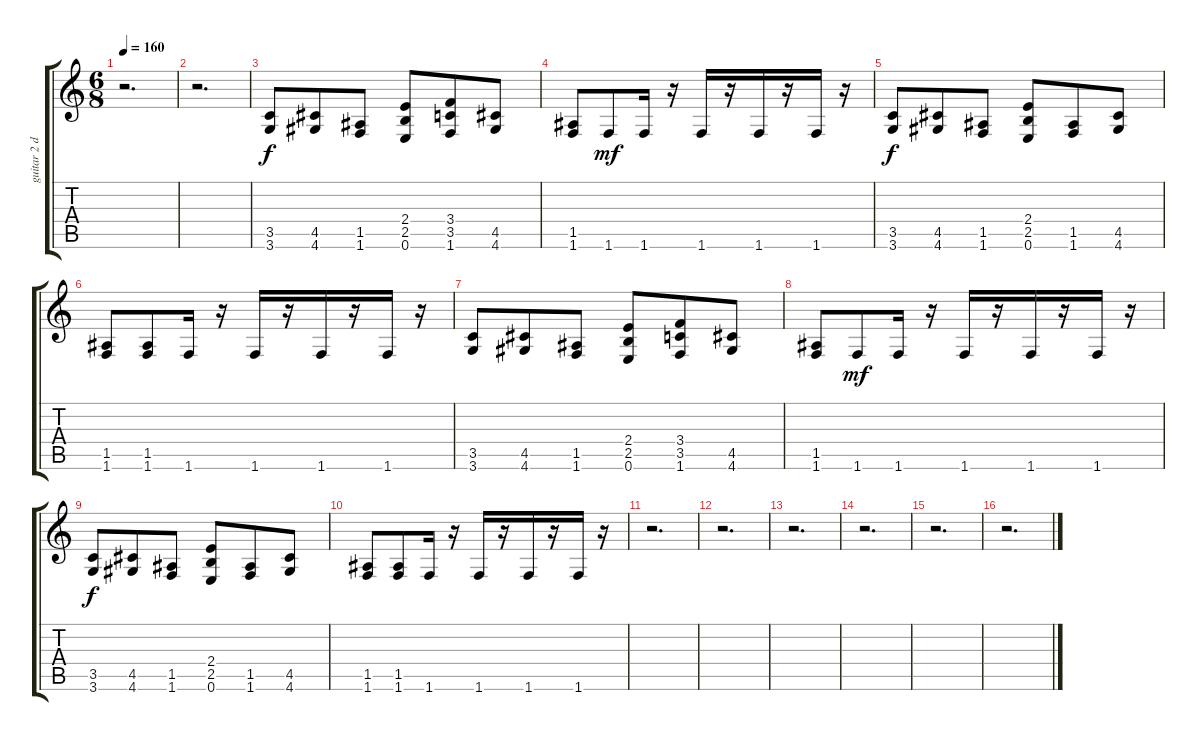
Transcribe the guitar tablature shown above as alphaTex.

\track ("guitar 2 double" "guitar 2 d") {instrument distortionguitar}
\staff {score tabs}
\tuning (E4 B3 G3 D3 A2 E2) {hide}
\ts (6 8)
\tempo 160
\clef g2
\ks c
r.2{d dy f} |
r.2{d} |
(3.5 3.6).8 (4.5 4.6).8 (1.5 1.6).8 (2.4 2.5 0.6).8 (3.4 3.5 1.6).8 (4.5 4.6).8 |
(1.5 1.6).8 1.6.8{dy mf} 1.6.16 r.16 1.6.16 r.16 1.6.16 r.16 1.6.16 r.16 |
(3.5 3.6).8{dy f} (4.5 4.6).8 (1.5 1.6).8 (2.4 2.5 0.6).8 (1.5 1.6).8 (4.5 4.6).8 |
(1.5 1.6).8 (1.5 1.6).8 1.6.16 r.16 1.6.16 r.16 1.6.16 r.16 1.6.16 r.16 |
(3.5 3.6).8 (4.5 4.6).8 (1.5 1.6).8 (2.4 2.5 0.6).8 (3.4 3.5 1.6).8 (4.5 4.6).8 |
(1.5 1.6).8 1.6.8{dy mf} 1.6.16 r.16 1.6.16 r.16 1.6.16 r.16 1.6.16 r.16 |
(3.5 3.6).8{dy f} (4.5 4.6).8 (1.5 1.6).8 (2.4 2.5 0.6).8 (1.5 1.6).8 (4.5 4.6).8 |
(1.5 1.6).8 (1.5 1.6).8 1.6.16 r.16 1.6.16 r.16 1.6.16 r.16 1.6.16 r.16 |
r.2{d} |
r.2{d} |
r.2{d} |
r.2{d} |
r.2{d} |
r.2{d}
